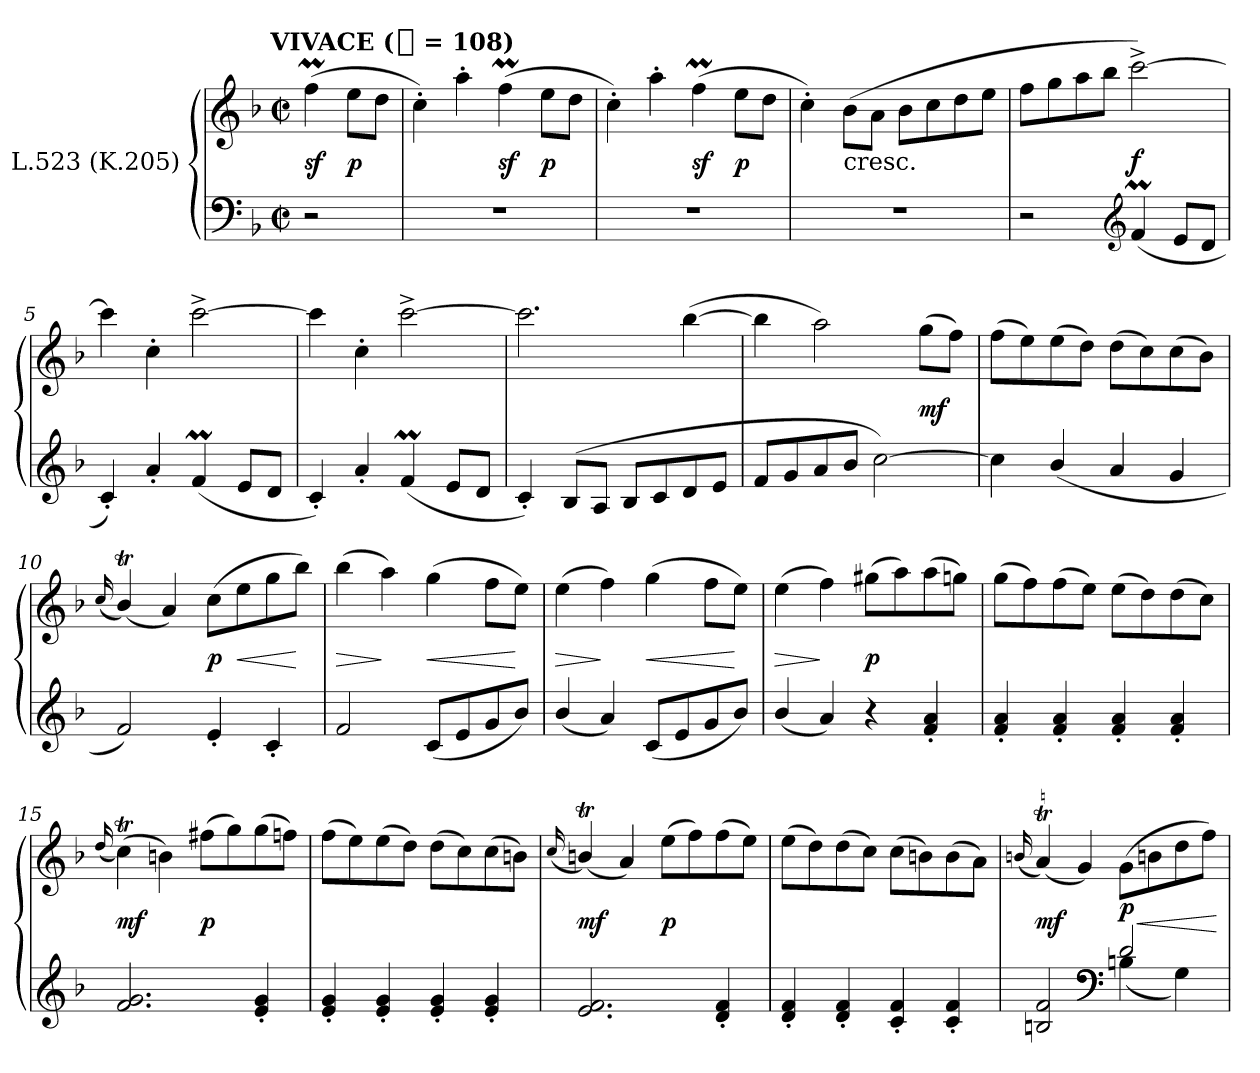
**kern	**kern	**dynam
*part1	*part1	*part1
*staff2	*staff1	*staff1/2
*I"L.523 (K.205)	*	*
*clefF4	*clefG2	*
*k[b-]	*k[b-]	*
!!LO:TX:omd:t=VIVACE ([half] = 108)
*M2/2	*M2/2	*
*met(c|)	*met(c|)	*
*MM216	*MM216	*
=	=	=
2r	(4ffM	sf
.	8eeL	p
.	8ddJ	.
=1	=1	=1
1r	4cc')	.
.	4aa'	.
.	(4ffM	sf
.	8eeL	p
.	8ddJ	.
=2	=2	=2
1r	4cc')	.
.	4aa'	.
.	(4ffM	sf
.	8eeL	p
.	8ddJ	.
=3	=3	=3
1r	4cc')	.
!	!LO:TX:c:t=cresc.	!
.	(8b-\L	.
.	8a\J	.
.	8b-L	.
.	8cc	.
.	8dd	.
.	8eeJ	.
!!LO:LB:g=z
=4	=4	=4
2r	8ffL	.
.	8gg	.
.	8aa	.
.	8bb-J	.
*clefG2	*	*
(4fM	[2ccc^)	f
8eL	.	.
8dJ	.	.
=5	=5	=5
4c')	4ccc]	.
4a'	4cc'	.
(4fM	[2ccc^	.
8eL	.	.
8dJ	.	.
=6	=6	=6
4c')	4ccc]	.
4a'	4cc'	.
(4fM	[2ccc^	.
8eL	.	.
8dJ	.	.
=7	=7	=7
4c')	2.ccc]	.
(<8B-L	.	.
8AJ	.	.
8B-L	.	.
8c	.	.
8d	([4bb-	.
8eJ	.	.
!!LO:LB:g=z
=8	=8	=8
8fL	4bb-]	.
8g	.	.
8a	2aa)	.
8b-J	.	.
[2cc)	.	.
.	(8ggL	mf
.	8ffJ)	.
=9	=9	=9
4cc]	(8ffL	.
.	8ee)	.
(4b-/	(8ee	.
.	8ddJ)	.
4a	(8ddL	.
.	8cc)	.
4g	(8cc	.
.	8b-J)	.
=10	=10	=10
.	(16qqcc	.
2f)	(4b-T/)	.
.	4a)	.
4e'	(8ccL	p
.	8ee	<
4c'	8gg	.
.	8bb-J)	[
=11	=11	=11
2f	(4bb-	>
.	4aa)	]
(8cL	(4gg	<
8e	.	.
8g	8ffL	.
8b-J)	8eeJ)	[
!!LO:LB:g=z
=12	=12	=12
(4b-/	(4ee	>
4a)	4ff)	]
(8cL	(4gg	<
8e	.	.
8g	8ffL	.
8b-J)	8eeJ)	[
=13	=13	=13
(4b-/	(4ee	>
4a)	4ff)	]
4r	(8gg#XL	p
.	8aa)	.
4f' 4a'	(8aa	.
.	8ggnJ)	.
=14	=14	=14
4f' 4a'	(8ggL	.
.	8ff)	.
4f' 4a'	(8ff	.
.	8eeJ)	.
4f' 4a'	(8eeL	.
.	8dd)	.
4f' 4a'	(8dd	.
.	8ccJ)	.
=15	=15	=15
.	(16qqdd	.
2.f 2.g	(4ccT)	mf
.	4bn)	.
.	(8ff#XL	p
.	8gg)	.
4e' 4g'	(8gg	.
.	8ffnJ)	.
!!LO:LB:g=z
=16	=16	=16
4e' 4g'	(8ffL	.
.	8ee)	.
4e' 4g'	(8ee	.
.	8ddJ)	.
4e' 4g'	(8ddL	.
.	8cc)	.
4e' 4g'	(8cc	.
.	8bnJ)	.
=17	=17	=17
.	(16qqcc	.
2.e 2.f	(4bnt/)	mf
.	4a)	.
.	(8eeL	p
.	8ff)	.
4d' 4f'	(8ff	.
.	8eeJ)	.
=18	=18	=18
4d' 4f'	(8eeL	.
.	8dd)	.
4d' 4f'	(8dd	.
.	8ccJ)	.
4c' 4f'	(8ccL	.
.	8bn)	.
4c' 4f'	(8b	.
.	8aJ)	.
=19	=19	=19
.	(16qqbn	.
*^	*	*
2ryy	2Bn 2f	(4aT)	mf
.	.	4g)	.
*clefF4	*	*	*
2d	(4Bn	(8gL	< p
.	.	8bn	.
.	4G)	8dd	.
.	.	8ffJ)	.
*v	*v	*	*
.	.	[
=	=	=
*-	*-	*-
